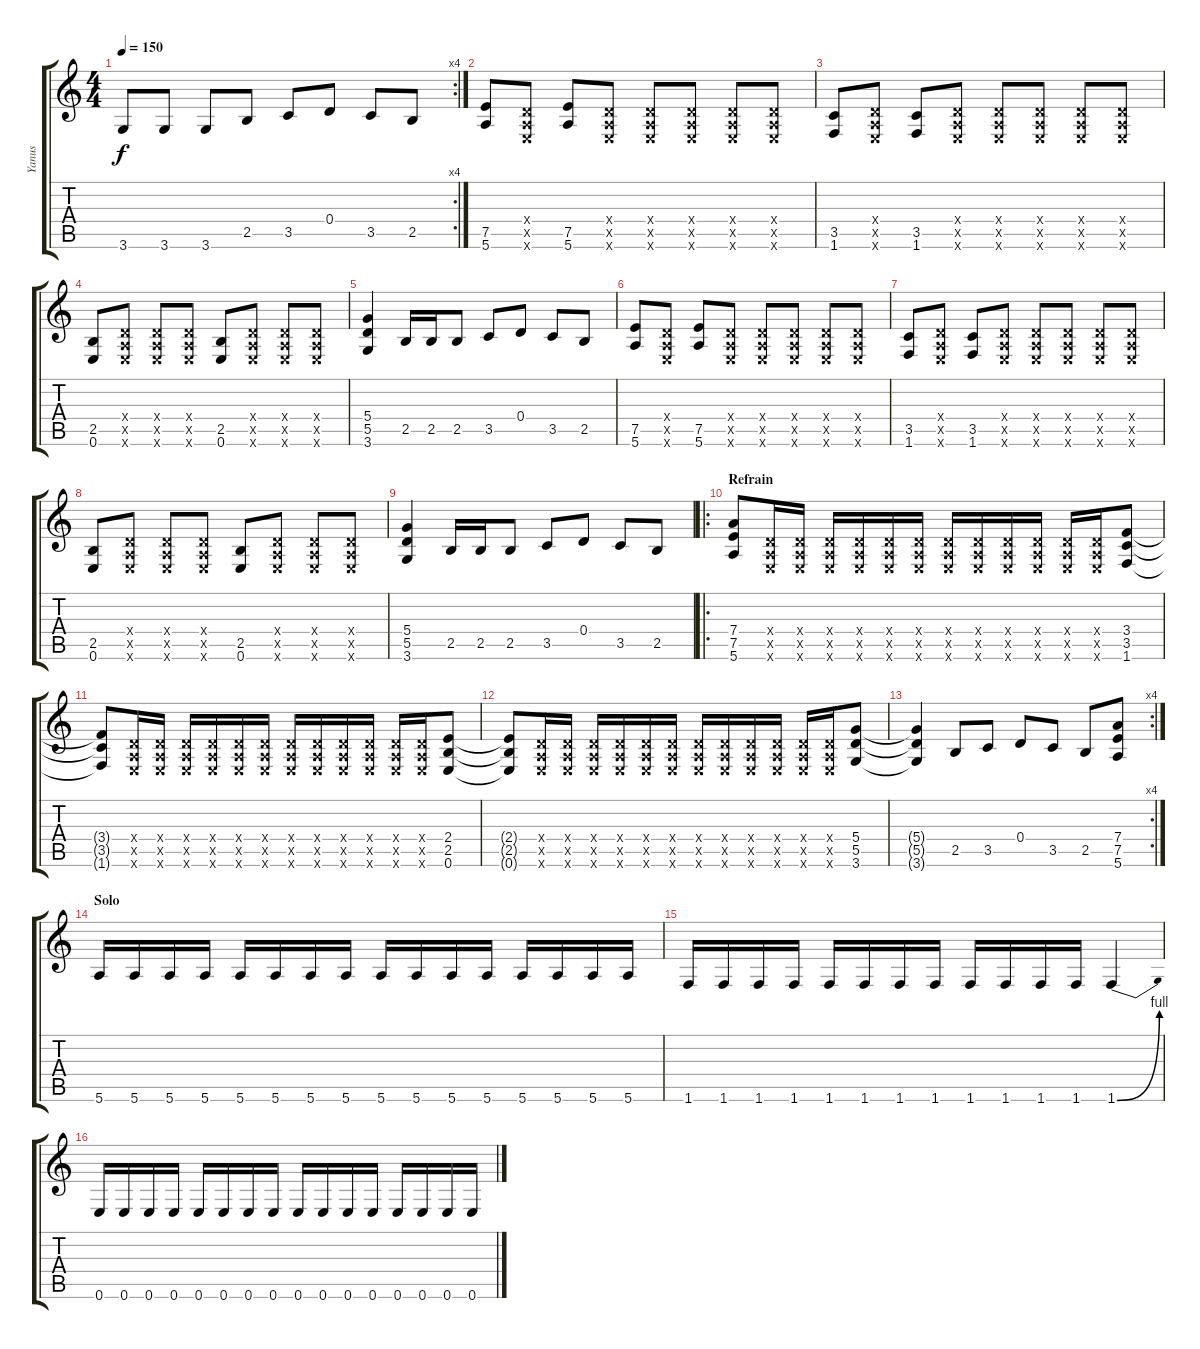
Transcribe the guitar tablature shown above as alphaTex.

\track ("Yanus" "Yanus") {instrument overdrivenguitar}
\staff {score tabs}
\tuning (E4 B3 G3 D3 A2 E2) {hide}
\rc 4
\ts (4 4)
\tempo 150
\clef g2
\ks c
3.6.8{dy f} 3.6.8 3.6.8 2.5.8 3.5.8 0.4.8 3.5.8 2.5.8 |
(7.5 5.6).8 (0.4{x} 0.5{x} 0.6{x}).8 (7.5 5.6).8 (0.4{x} 0.5{x} 0.6{x}).8 (0.4{x} 0.5{x} 0.6{x}).8 (0.4{x} 0.5{x} 0.6{x}).8 (0.4{x} 0.5{x} 0.6{x}).8 (0.4{x} 0.5{x} 0.6{x}).8 |
(3.5 1.6).8 (0.4{x} 0.5{x} 0.6{x}).8 (3.5 1.6).8 (0.4{x} 0.5{x} 0.6{x}).8 (0.4{x} 0.5{x} 0.6{x}).8 (0.4{x} 0.5{x} 0.6{x}).8 (0.4{x} 0.5{x} 0.6{x}).8 (0.4{x} 0.5{x} 0.6{x}).8 |
(2.5 0.6).8 (0.4{x} 0.5{x} 0.6{x}).8 (0.4{x} 0.5{x} 0.6{x}).8 (0.4{x} 0.5{x} 0.6{x}).8 (2.5 0.6).8 (0.4{x} 0.5{x} 0.6{x}).8 (0.4{x} 0.5{x} 0.6{x}).8 (0.4{x} 0.5{x} 0.6{x}).8 |
(5.4 5.5 3.6).4 2.5.16 2.5.16 2.5.8 3.5.8 0.4.8 3.5.8 2.5.8 |
(7.5 5.6).8 (0.4{x} 0.5{x} 0.6{x}).8 (7.5 5.6).8 (0.4{x} 0.5{x} 0.6{x}).8 (0.4{x} 0.5{x} 0.6{x}).8 (0.4{x} 0.5{x} 0.6{x}).8 (0.4{x} 0.5{x} 0.6{x}).8 (0.4{x} 0.5{x} 0.6{x}).8 |
(3.5 1.6).8 (0.4{x} 0.5{x} 0.6{x}).8 (3.5 1.6).8 (0.4{x} 0.5{x} 0.6{x}).8 (0.4{x} 0.5{x} 0.6{x}).8 (0.4{x} 0.5{x} 0.6{x}).8 (0.4{x} 0.5{x} 0.6{x}).8 (0.4{x} 0.5{x} 0.6{x}).8 |
(2.5 0.6).8 (0.4{x} 0.5{x} 0.6{x}).8 (0.4{x} 0.5{x} 0.6{x}).8 (0.4{x} 0.5{x} 0.6{x}).8 (2.5 0.6).8 (0.4{x} 0.5{x} 0.6{x}).8 (0.4{x} 0.5{x} 0.6{x}).8 (0.4{x} 0.5{x} 0.6{x}).8 |
(5.4 5.5 3.6).4 2.5.16 2.5.16 2.5.8 3.5.8 0.4.8 3.5.8 2.5.8 |
\ro
\section ("" "Refrain")
(7.4 7.5 5.6).8 (0.4{x} 0.5{x} 0.6{x}).16 (0.4{x} 0.5{x} 0.6{x}).16 (0.4{x} 0.5{x} 0.6{x}).16 (0.4{x} 0.5{x} 0.6{x}).16 (0.4{x} 0.5{x} 0.6{x}).16 (0.4{x} 0.5{x} 0.6{x}).16 (0.4{x} 0.5{x} 0.6{x}).16 (0.4{x} 0.5{x} 0.6{x}).16 (0.4{x} 0.5{x} 0.6{x}).16 (0.4{x} 0.5{x} 0.6{x}).16 (0.4{x} 0.5{x} 0.6{x}).16 (0.4{x} 0.5{x} 0.6{x}).16 (3.4 3.5 1.6).8 |
(3.4{t} 3.5{t} 1.6{t}).8 (0.4{x} 0.5{x} 0.6{x}).16 (0.4{x} 0.5{x} 0.6{x}).16 (0.4{x} 0.5{x} 0.6{x}).16 (0.4{x} 0.5{x} 0.6{x}).16 (0.4{x} 0.5{x} 0.6{x}).16 (0.4{x} 0.5{x} 0.6{x}).16 (0.4{x} 0.5{x} 0.6{x}).16 (0.4{x} 0.5{x} 0.6{x}).16 (0.4{x} 0.5{x} 0.6{x}).16 (0.4{x} 0.5{x} 0.6{x}).16 (0.4{x} 0.5{x} 0.6{x}).16 (0.4{x} 0.5{x} 0.6{x}).16 (2.4 2.5 0.6).8 |
(2.4{t} 2.5{t} 0.6{t}).8 (0.4{x} 0.5{x} 0.6{x}).16 (0.4{x} 0.5{x} 0.6{x}).16 (0.4{x} 0.5{x} 0.6{x}).16 (0.4{x} 0.5{x} 0.6{x}).16 (0.4{x} 0.5{x} 0.6{x}).16 (0.4{x} 0.5{x} 0.6{x}).16 (0.4{x} 0.5{x} 0.6{x}).16 (0.4{x} 0.5{x} 0.6{x}).16 (0.4{x} 0.5{x} 0.6{x}).16 (0.4{x} 0.5{x} 0.6{x}).16 (0.4{x} 0.5{x} 0.6{x}).16 (0.4{x} 0.5{x} 0.6{x}).16 (5.4 5.5 3.6).8 |
\rc 4
(5.4{t} 5.5{t} 3.6{t}).4 2.5.8 3.5.8 0.4.8 3.5.8 2.5.8 (7.4 7.5 5.6).8 |
\section ("" "Solo")
5.6.16{volume 10} 5.6.16 5.6.16 5.6.16 5.6.16 5.6.16 5.6.16 5.6.16 5.6.16 5.6.16 5.6.16 5.6.16 5.6.16 5.6.16 5.6.16 5.6.16 |
1.6.16 1.6.16 1.6.16 1.6.16 1.6.16 1.6.16 1.6.16 1.6.16 1.6.16 1.6.16 1.6.16 1.6.16 1.6{be (bend 0 0 60 4)}.4 |
0.6.16 0.6.16 0.6.16 0.6.16 0.6.16 0.6.16 0.6.16 0.6.16 0.6.16 0.6.16 0.6.16 0.6.16 0.6.16 0.6.16 0.6.16 0.6.16
